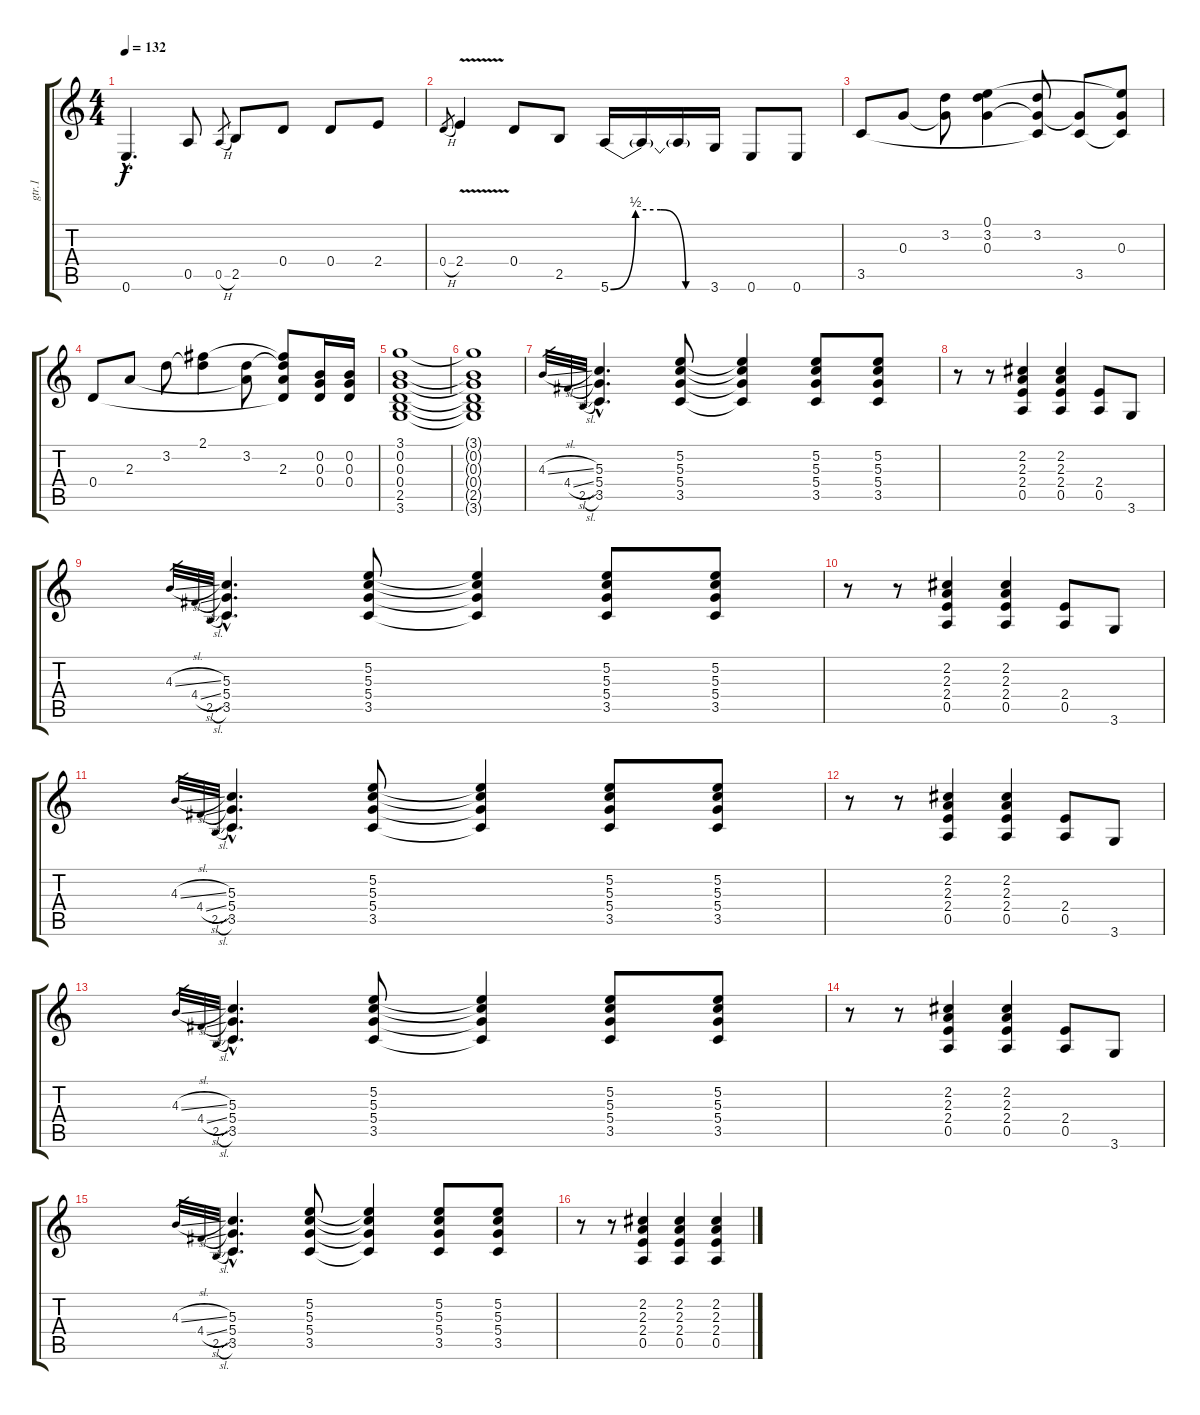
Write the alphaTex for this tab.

\track ("gtr.1" "gtr.1") {instrument electricguitarclean}
\staff {score tabs}
\tuning (E4 B3 G3 D3 A2 E2) {hide}
\ts (4 4)
\tempo 132
\clef g2
\ks c
0.6{hac}.4{d dy f} 0.5.8 0.5{h}.8{gr} 2.5.8 0.4.8 0.4.8 2.4.8 |
0.4{h}.8{gr} 2.4{v}.4 0.4.8 2.5.8 5.6{be (custom 0 0 15 2 30 2 45 0 60 0)}.16 5.6{t}.16 5.6{t}.16 3.6.16 0.6.8 0.6.8 |
3.5.8 0.3.8 (3.2 0.3{t}).8 (0.1 3.2 0.3).4 (3.2 0.3{t} 3.5{t}).8 (0.3{t} 3.5).8 (0.1{t} 0.3 3.5{t}).8 |
0.4.8 2.3.8 3.2.8 (2.1 3.2{t}).4 (3.2 2.3{t}).8 (2.1{t} 3.2{t} 2.3 0.4{t}).8 (0.2 0.3 0.4).16 (0.2 0.3 0.4).16 |
(3.1 0.2 0.3 0.4 2.5 3.6).1 |
(3.1{t} 0.2{t} 0.3{t} 0.4{t} 2.5{t} 3.6{t}).1 |
4.3{sl}.32{gr} 4.4{sl}.32{gr} 2.5{sl}.32{gr} (5.3{hac} 5.4{hac} 3.5{hac}).4{d instrument distortionguitar} (5.2 5.3 5.4 3.5).8 (5.2{t} 5.3{t} 5.4{t} 3.5{t}).4 (5.2 5.3 5.4 3.5).8 (5.2 5.3 5.4 3.5).8 |
r.8 r.8 (2.2 2.3 2.4 0.5).4 (2.2 2.3 2.4 0.5).4 (2.4 0.5).8 3.6.8 |
4.3{sl}.32{gr} 4.4{sl}.32{gr} 2.5{sl}.32{gr} (5.3{hac} 5.4{hac} 3.5{hac}).4{d} (5.2 5.3 5.4 3.5).8 (5.2{t} 5.3{t} 5.4{t} 3.5{t}).4 (5.2 5.3 5.4 3.5).8 (5.2 5.3 5.4 3.5).8 |
r.8 r.8 (2.2 2.3 2.4 0.5).4 (2.2 2.3 2.4 0.5).4 (2.4 0.5).8 3.6.8 |
4.3{sl}.32{gr} 4.4{sl}.32{gr} 2.5{sl}.32{gr} (5.3{hac} 5.4{hac} 3.5{hac}).4{d} (5.2 5.3 5.4 3.5).8 (5.2{t} 5.3{t} 5.4{t} 3.5{t}).4 (5.2 5.3 5.4 3.5).8 (5.2 5.3 5.4 3.5).8 |
r.8 r.8 (2.2 2.3 2.4 0.5).4 (2.2 2.3 2.4 0.5).4 (2.4 0.5).8 3.6.8 |
4.3{sl}.32{gr} 4.4{sl}.32{gr} 2.5{sl}.32{gr} (5.3{hac} 5.4{hac} 3.5{hac}).4{d} (5.2 5.3 5.4 3.5).8 (5.2{t} 5.3{t} 5.4{t} 3.5{t}).4 (5.2 5.3 5.4 3.5).8 (5.2 5.3 5.4 3.5).8 |
r.8 r.8 (2.2 2.3 2.4 0.5).4 (2.2 2.3 2.4 0.5).4 (2.4 0.5).8 3.6.8 |
4.3{sl}.32{gr} 4.4{sl}.32{gr} 2.5{sl}.32{gr} (5.3{hac} 5.4{hac} 3.5{hac}).4{d} (5.2 5.3 5.4 3.5).8 (5.2{t} 5.3{t} 5.4{t} 3.5{t}).4 (5.2 5.3 5.4 3.5).8 (5.2 5.3 5.4 3.5).8 |
r.8 r.8 (2.2 2.3 2.4 0.5).4 (2.2 2.3 2.4 0.5).4 (2.2 2.3 2.4 0.5).4
